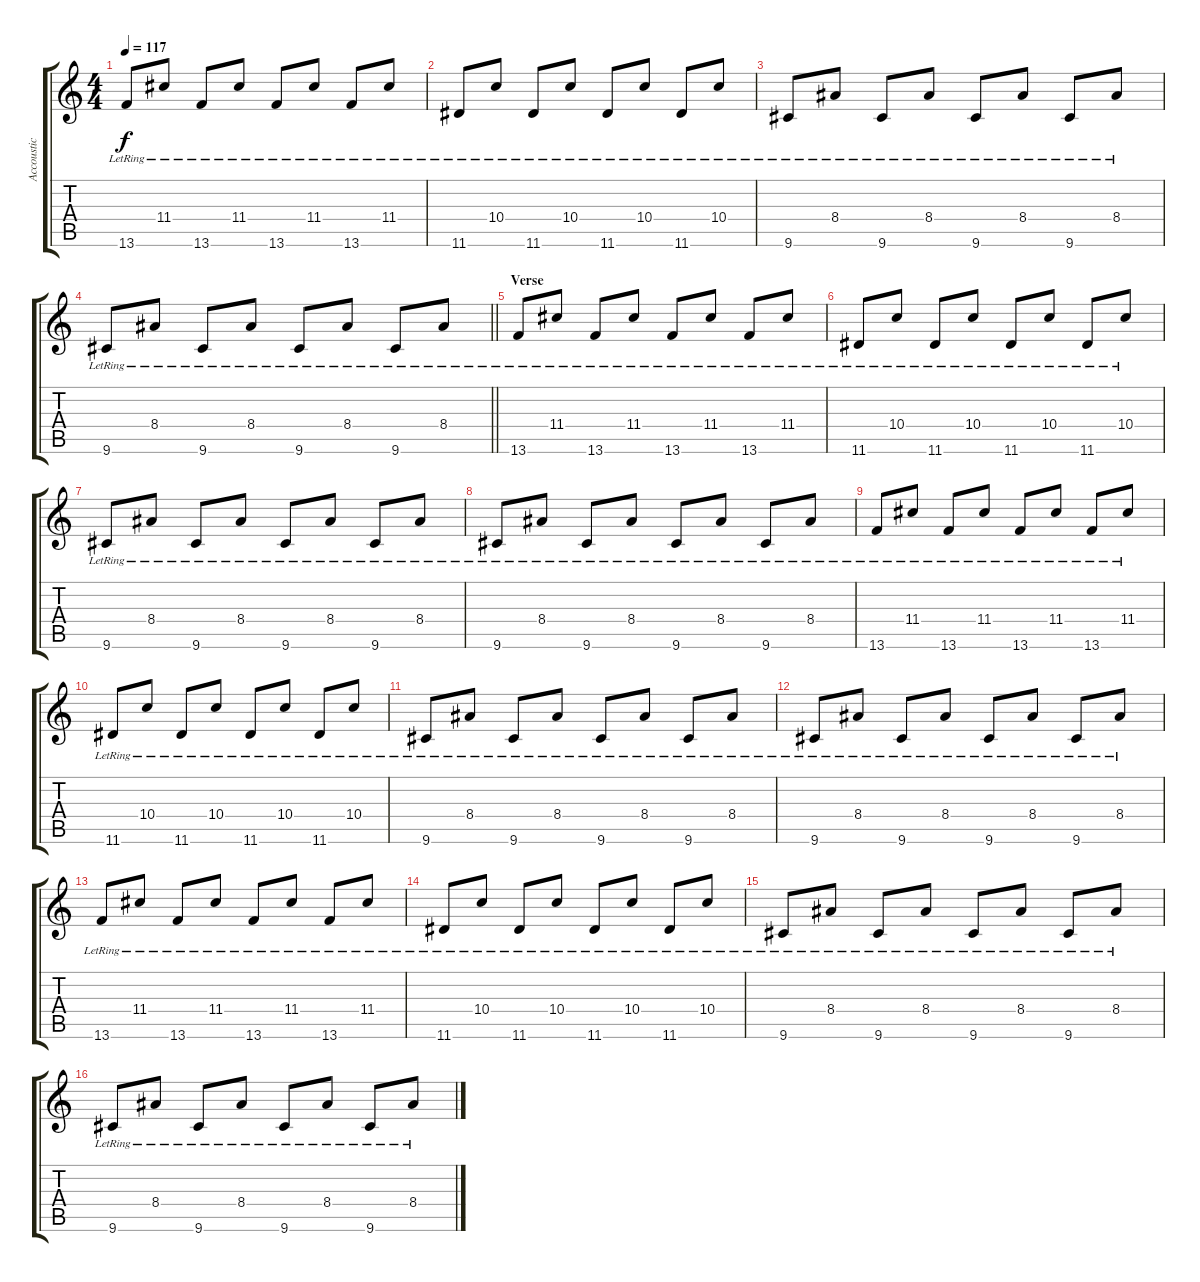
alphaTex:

\track ("Accoustic / Rhythm" "Accoustic ") {instrument electricguitarclean}
\staff {score tabs}
\tuning (E4 B3 G3 D3 A2 E2) {hide}
\ts (4 4)
\tempo 117
\clef g2
\ks c
13.6{lr}.8{dy f} 11.4{lr}.8 13.6{lr}.8 11.4{lr}.8 13.6{lr}.8 11.4{lr}.8 13.6{lr}.8 11.4{lr}.8 |
11.6{lr}.8 10.4{lr}.8 11.6{lr}.8 10.4{lr}.8 11.6{lr}.8 10.4{lr}.8 11.6{lr}.8 10.4{lr}.8 |
9.6{lr}.8 8.4{lr}.8 9.6{lr}.8 8.4{lr}.8 9.6{lr}.8 8.4{lr}.8 9.6{lr}.8 8.4{lr}.8 |
\barLineRight lightlight
9.6{lr}.8 8.4{lr}.8 9.6{lr}.8 8.4{lr}.8 9.6{lr}.8 8.4{lr}.8 9.6{lr}.8 8.4{lr}.8 |
\section ("" "Verse")
13.6{lr}.8 11.4{lr}.8 13.6{lr}.8 11.4{lr}.8 13.6{lr}.8 11.4{lr}.8 13.6{lr}.8 11.4{lr}.8 |
11.6{lr}.8 10.4{lr}.8 11.6{lr}.8 10.4{lr}.8 11.6{lr}.8 10.4{lr}.8 11.6{lr}.8 10.4{lr}.8 |
9.6{lr}.8 8.4{lr}.8 9.6{lr}.8 8.4{lr}.8 9.6{lr}.8 8.4{lr}.8 9.6{lr}.8 8.4{lr}.8 |
9.6{lr}.8 8.4{lr}.8 9.6{lr}.8 8.4{lr}.8 9.6{lr}.8 8.4{lr}.8 9.6{lr}.8 8.4{lr}.8 |
13.6{lr}.8 11.4{lr}.8 13.6{lr}.8 11.4{lr}.8 13.6{lr}.8 11.4{lr}.8 13.6{lr}.8 11.4{lr}.8 |
11.6{lr}.8 10.4{lr}.8 11.6{lr}.8 10.4{lr}.8 11.6{lr}.8 10.4{lr}.8 11.6{lr}.8 10.4{lr}.8 |
9.6{lr}.8 8.4{lr}.8 9.6{lr}.8 8.4{lr}.8 9.6{lr}.8 8.4{lr}.8 9.6{lr}.8 8.4{lr}.8 |
9.6{lr}.8 8.4{lr}.8 9.6{lr}.8 8.4{lr}.8 9.6{lr}.8 8.4{lr}.8 9.6{lr}.8 8.4{lr}.8 |
13.6{lr}.8 11.4{lr}.8 13.6{lr}.8 11.4{lr}.8 13.6{lr}.8 11.4{lr}.8 13.6{lr}.8 11.4{lr}.8 |
11.6{lr}.8 10.4{lr}.8 11.6{lr}.8 10.4{lr}.8 11.6{lr}.8 10.4{lr}.8 11.6{lr}.8 10.4{lr}.8 |
9.6{lr}.8 8.4{lr}.8 9.6{lr}.8 8.4{lr}.8 9.6{lr}.8 8.4{lr}.8 9.6{lr}.8 8.4{lr}.8 |
9.6{lr}.8 8.4{lr}.8 9.6{lr}.8 8.4{lr}.8 9.6{lr}.8 8.4{lr}.8 9.6{lr}.8 8.4{lr}.8
